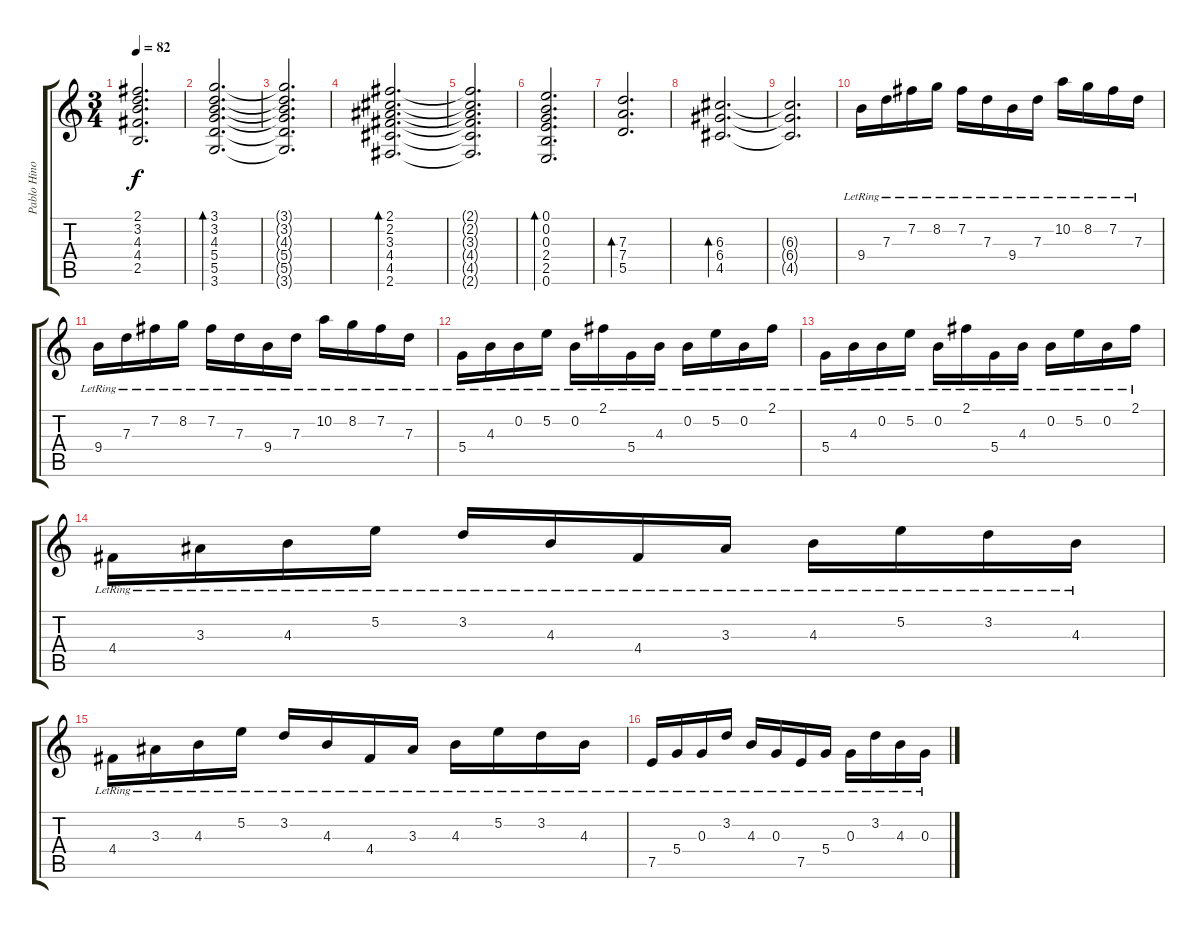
\track ("Pablo Hinojos-Gonzales" "Pablo Hino") {instrument distortionguitar}
\staff {score tabs}
\tuning (E4 B3 G3 D3 A2 E2) {hide}
\ts (3 4)
\tempo 82
\clef g2
\ks c
(2.1{t} 3.2{t} 4.3{t} 4.4{t} 2.5{t}).2{d dy f} |
(3.1 3.2 4.3 5.4 5.5 3.6).2{d bd 60} |
(3.1{t} 3.2{t} 4.3{t} 5.4{t} 5.5{t} 3.6{t}).2{d} |
(2.1 2.2 3.3 4.4 4.5 2.6).2{d bd 60} |
(2.1{t} 2.2{t} 3.3{t} 4.4{t} 4.5{t} 2.6{t}).2{d} |
(0.1 0.2 0.3 2.4 2.5 0.6).2{d bd 60} |
(7.3 7.4 5.5).2{d bd 60} |
(6.3 6.4 4.5).2{d bd 60} |
(6.3{t} 6.4{t} 4.5{t}).2{d} |
9.4{lr}.16{instrument acousticguitarsteel} 7.3{lr}.16 7.2{lr}.16 8.2{lr}.16 7.2{lr}.16 7.3{lr}.16 9.4{lr}.16 7.3{lr}.16 10.2{lr}.16 8.2{lr}.16 7.2{lr}.16 7.3{lr}.16 |
9.4{lr}.16 7.3{lr}.16 7.2{lr}.16 8.2{lr}.16 7.2{lr}.16 7.3{lr}.16 9.4{lr}.16 7.3{lr}.16 10.2{lr}.16 8.2{lr}.16 7.2{lr}.16 7.3{lr}.16 |
5.4{lr}.16 4.3{lr}.16 0.2{lr}.16 5.2{lr}.16 0.2{lr}.16 2.1{lr}.16 5.4{lr}.16 4.3{lr}.16 0.2{lr}.16 5.2{lr}.16 0.2{lr}.16 2.1{lr}.16 |
5.4{lr}.16 4.3{lr}.16 0.2{lr}.16 5.2{lr}.16 0.2{lr}.16 2.1{lr}.16 5.4{lr}.16 4.3{lr}.16 0.2{lr}.16 5.2{lr}.16 0.2{lr}.16 2.1{lr}.16 |
4.4{lr}.16 3.3{lr}.16 4.3{lr}.16 5.2{lr}.16 3.2{lr}.16 4.3{lr}.16 4.4{lr}.16 3.3{lr}.16 4.3{lr}.16 5.2{lr}.16 3.2{lr}.16 4.3{lr}.16 |
4.4{lr}.16 3.3{lr}.16 4.3{lr}.16 5.2{lr}.16 3.2{lr}.16 4.3{lr}.16 4.4{lr}.16 3.3{lr}.16 4.3{lr}.16 5.2{lr}.16 3.2{lr}.16 4.3{lr}.16 |
7.5{lr}.16 5.4{lr}.16 0.3{lr}.16 3.2{lr}.16 4.3{lr}.16 0.3{lr}.16 7.5{lr}.16 5.4{lr}.16 0.3{lr}.16 3.2{lr}.16 4.3{lr}.16 0.3{lr}.16
